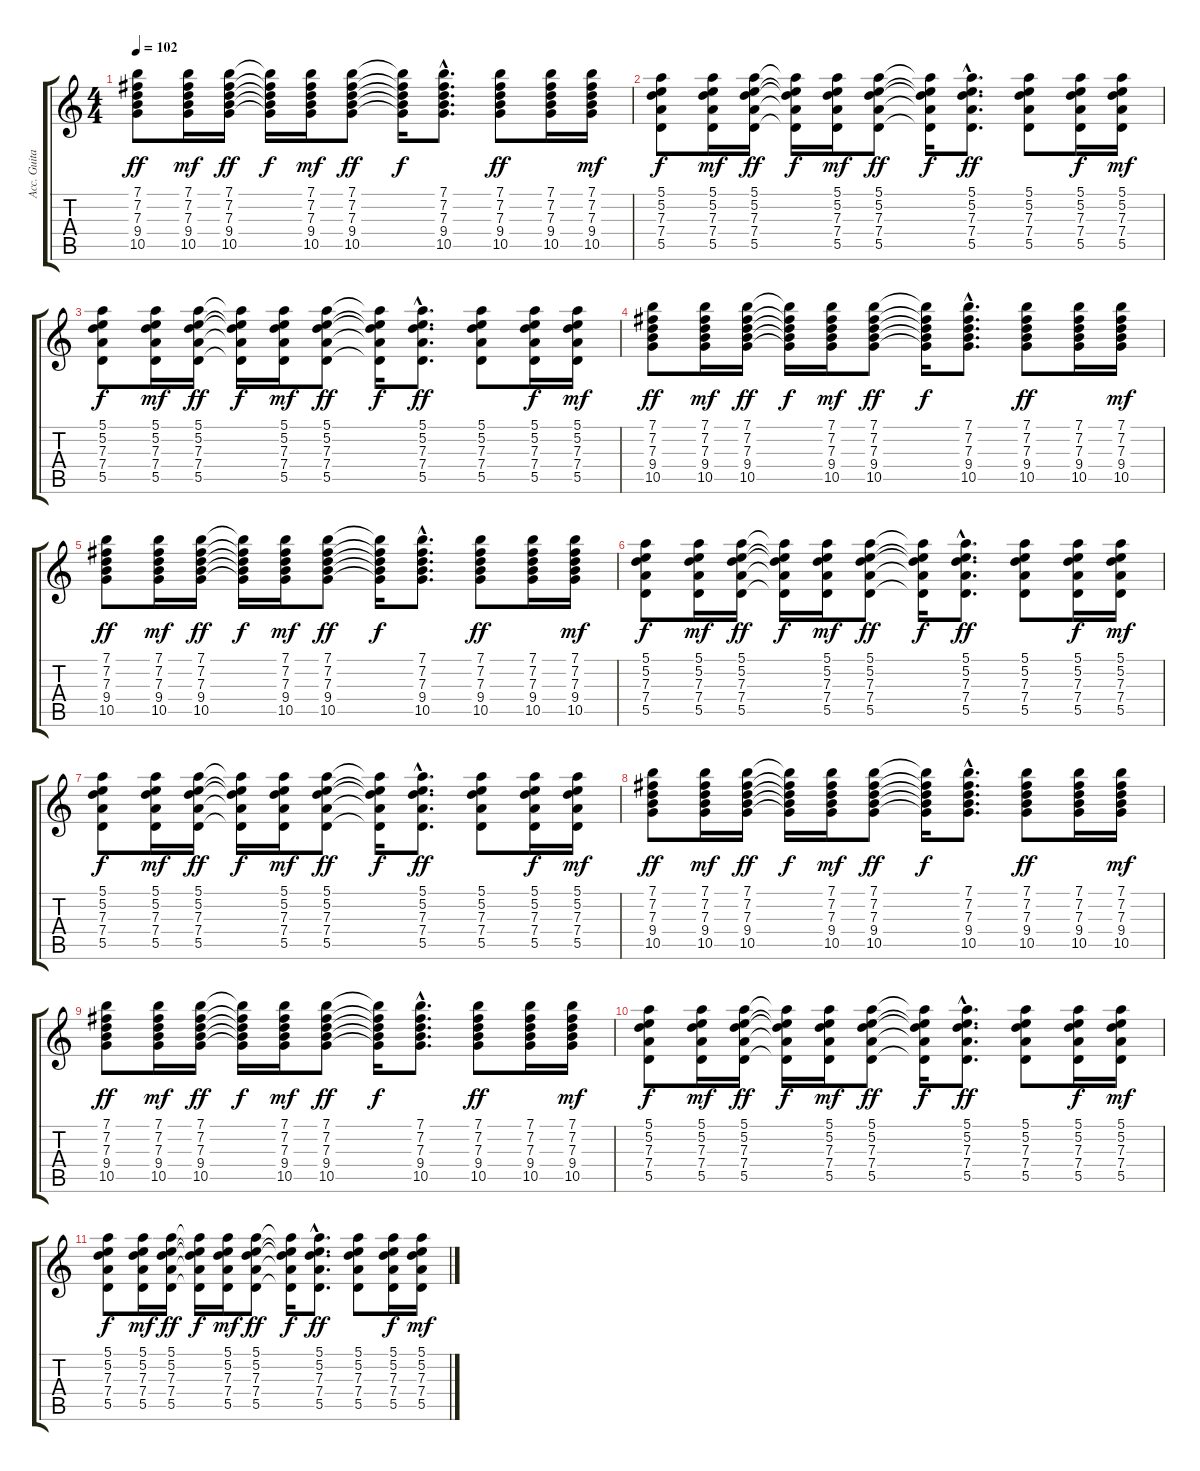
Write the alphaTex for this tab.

\track ("Acc. Guitar 1" "Acc. Guita") {instrument acousticguitarsteel}
\staff {score tabs}
\tuning (E4 B3 G3 D3 A2 E2) {hide}
\ts (4 4)
\tempo 102
\clef g2
\ks c
(7.1 7.2 7.3 9.4 10.5).8{dy ff} (7.1 7.2 7.3 9.4 10.5).16{dy mf} (7.1 7.2 7.3 9.4 10.5).16{dy ff} (7.1{t} 7.2{t} 7.3{t} 9.4{t} 10.5{t}).16{dy f} (7.1 7.2 7.3 9.4 10.5).16{dy mf} (7.1 7.2 7.3 9.4 10.5).8{dy ff} (7.1{t} 7.2{t} 7.3{t} 9.4{t} 10.5{t}).16{dy f} (7.1{hac} 7.2{hac} 7.3{hac} 9.4{hac} 10.5{hac}).8{d} (7.1 7.2 7.3 9.4 10.5).8{dy ff} (7.1 7.2 7.3 9.4 10.5).16 (7.1 7.2 7.3 9.4 10.5).16{dy mf} |
(5.1 5.2 7.3 7.4 5.5).8{dy f} (5.1 5.2 7.3 7.4 5.5).16{dy mf} (5.1 5.2 7.3 7.4 5.5).16{dy ff} (5.1{t} 5.2{t} 7.3{t} 7.4{t} 5.5{t}).16{dy f} (5.1 5.2 7.3 7.4 5.5).16{dy mf} (5.1 5.2 7.3 7.4 5.5).8{dy ff} (5.1{t} 5.2{t} 7.3{t} 7.4{t} 5.5{t}).16{dy f} (5.1{hac} 5.2{hac} 7.3{hac} 7.4{hac} 5.5{hac}).8{d dy ff} (5.1 5.2 7.3 7.4 5.5).8 (5.1 5.2 7.3 7.4 5.5).16{dy f} (5.1 5.2 7.3 7.4 5.5).16{dy mf} |
(5.1 5.2 7.3 7.4 5.5).8{dy f} (5.1 5.2 7.3 7.4 5.5).16{dy mf} (5.1 5.2 7.3 7.4 5.5).16{dy ff} (5.1{t} 5.2{t} 7.3{t} 7.4{t} 5.5{t}).16{dy f} (5.1 5.2 7.3 7.4 5.5).16{dy mf} (5.1 5.2 7.3 7.4 5.5).8{dy ff} (5.1{t} 5.2{t} 7.3{t} 7.4{t} 5.5{t}).16{dy f} (5.1{hac} 5.2{hac} 7.3{hac} 7.4{hac} 5.5{hac}).8{d dy ff} (5.1 5.2 7.3 7.4 5.5).8 (5.1 5.2 7.3 7.4 5.5).16{dy f} (5.1 5.2 7.3 7.4 5.5).16{dy mf} |
(7.1 7.2 7.3 9.4 10.5).8{dy ff} (7.1 7.2 7.3 9.4 10.5).16{dy mf} (7.1 7.2 7.3 9.4 10.5).16{dy ff} (7.1{t} 7.2{t} 7.3{t} 9.4{t} 10.5{t}).16{dy f} (7.1 7.2 7.3 9.4 10.5).16{dy mf} (7.1 7.2 7.3 9.4 10.5).8{dy ff} (7.1{t} 7.2{t} 7.3{t} 9.4{t} 10.5{t}).16{dy f} (7.1{hac} 7.2{hac} 7.3{hac} 9.4{hac} 10.5{hac}).8{d} (7.1 7.2 7.3 9.4 10.5).8{dy ff} (7.1 7.2 7.3 9.4 10.5).16 (7.1 7.2 7.3 9.4 10.5).16{dy mf} |
(7.1 7.2 7.3 9.4 10.5).8{dy ff} (7.1 7.2 7.3 9.4 10.5).16{dy mf} (7.1 7.2 7.3 9.4 10.5).16{dy ff} (7.1{t} 7.2{t} 7.3{t} 9.4{t} 10.5{t}).16{dy f} (7.1 7.2 7.3 9.4 10.5).16{dy mf} (7.1 7.2 7.3 9.4 10.5).8{dy ff} (7.1{t} 7.2{t} 7.3{t} 9.4{t} 10.5{t}).16{dy f} (7.1{hac} 7.2{hac} 7.3{hac} 9.4{hac} 10.5{hac}).8{d} (7.1 7.2 7.3 9.4 10.5).8{dy ff} (7.1 7.2 7.3 9.4 10.5).16 (7.1 7.2 7.3 9.4 10.5).16{dy mf} |
(5.1 5.2 7.3 7.4 5.5).8{dy f} (5.1 5.2 7.3 7.4 5.5).16{dy mf} (5.1 5.2 7.3 7.4 5.5).16{dy ff} (5.1{t} 5.2{t} 7.3{t} 7.4{t} 5.5{t}).16{dy f} (5.1 5.2 7.3 7.4 5.5).16{dy mf} (5.1 5.2 7.3 7.4 5.5).8{dy ff} (5.1{t} 5.2{t} 7.3{t} 7.4{t} 5.5{t}).16{dy f} (5.1{hac} 5.2{hac} 7.3{hac} 7.4{hac} 5.5{hac}).8{d dy ff} (5.1 5.2 7.3 7.4 5.5).8 (5.1 5.2 7.3 7.4 5.5).16{dy f} (5.1 5.2 7.3 7.4 5.5).16{dy mf} |
(5.1 5.2 7.3 7.4 5.5).8{dy f} (5.1 5.2 7.3 7.4 5.5).16{dy mf} (5.1 5.2 7.3 7.4 5.5).16{dy ff} (5.1{t} 5.2{t} 7.3{t} 7.4{t} 5.5{t}).16{dy f} (5.1 5.2 7.3 7.4 5.5).16{dy mf} (5.1 5.2 7.3 7.4 5.5).8{dy ff} (5.1{t} 5.2{t} 7.3{t} 7.4{t} 5.5{t}).16{dy f} (5.1{hac} 5.2{hac} 7.3{hac} 7.4{hac} 5.5{hac}).8{d dy ff} (5.1 5.2 7.3 7.4 5.5).8 (5.1 5.2 7.3 7.4 5.5).16{dy f} (5.1 5.2 7.3 7.4 5.5).16{dy mf} |
(7.1 7.2 7.3 9.4 10.5).8{dy ff} (7.1 7.2 7.3 9.4 10.5).16{dy mf} (7.1 7.2 7.3 9.4 10.5).16{dy ff} (7.1{t} 7.2{t} 7.3{t} 9.4{t} 10.5{t}).16{dy f} (7.1 7.2 7.3 9.4 10.5).16{dy mf} (7.1 7.2 7.3 9.4 10.5).8{dy ff} (7.1{t} 7.2{t} 7.3{t} 9.4{t} 10.5{t}).16{dy f} (7.1{hac} 7.2{hac} 7.3{hac} 9.4{hac} 10.5{hac}).8{d} (7.1 7.2 7.3 9.4 10.5).8{dy ff} (7.1 7.2 7.3 9.4 10.5).16 (7.1 7.2 7.3 9.4 10.5).16{dy mf} |
(7.1 7.2 7.3 9.4 10.5).8{dy ff} (7.1 7.2 7.3 9.4 10.5).16{dy mf} (7.1 7.2 7.3 9.4 10.5).16{dy ff} (7.1{t} 7.2{t} 7.3{t} 9.4{t} 10.5{t}).16{dy f} (7.1 7.2 7.3 9.4 10.5).16{dy mf} (7.1 7.2 7.3 9.4 10.5).8{dy ff} (7.1{t} 7.2{t} 7.3{t} 9.4{t} 10.5{t}).16{dy f} (7.1{hac} 7.2{hac} 7.3{hac} 9.4{hac} 10.5{hac}).8{d} (7.1 7.2 7.3 9.4 10.5).8{dy ff} (7.1 7.2 7.3 9.4 10.5).16 (7.1 7.2 7.3 9.4 10.5).16{dy mf} |
(5.1 5.2 7.3 7.4 5.5).8{dy f} (5.1 5.2 7.3 7.4 5.5).16{dy mf} (5.1 5.2 7.3 7.4 5.5).16{dy ff} (5.1{t} 5.2{t} 7.3{t} 7.4{t} 5.5{t}).16{dy f} (5.1 5.2 7.3 7.4 5.5).16{dy mf} (5.1 5.2 7.3 7.4 5.5).8{dy ff} (5.1{t} 5.2{t} 7.3{t} 7.4{t} 5.5{t}).16{dy f} (5.1{hac} 5.2{hac} 7.3{hac} 7.4{hac} 5.5{hac}).8{d dy ff} (5.1 5.2 7.3 7.4 5.5).8 (5.1 5.2 7.3 7.4 5.5).16{dy f} (5.1 5.2 7.3 7.4 5.5).16{dy mf} |
(5.1 5.2 7.3 7.4 5.5).8{dy f} (5.1 5.2 7.3 7.4 5.5).16{dy mf} (5.1 5.2 7.3 7.4 5.5).16{dy ff} (5.1{t} 5.2{t} 7.3{t} 7.4{t} 5.5{t}).16{dy f} (5.1 5.2 7.3 7.4 5.5).16{dy mf} (5.1 5.2 7.3 7.4 5.5).8{dy ff} (5.1{t} 5.2{t} 7.3{t} 7.4{t} 5.5{t}).16{dy f} (5.1{hac} 5.2{hac} 7.3{hac} 7.4{hac} 5.5{hac}).8{d dy ff} (5.1 5.2 7.3 7.4 5.5).8 (5.1 5.2 7.3 7.4 5.5).16{dy f} (5.1 5.2 7.3 7.4 5.5).16{dy mf}
